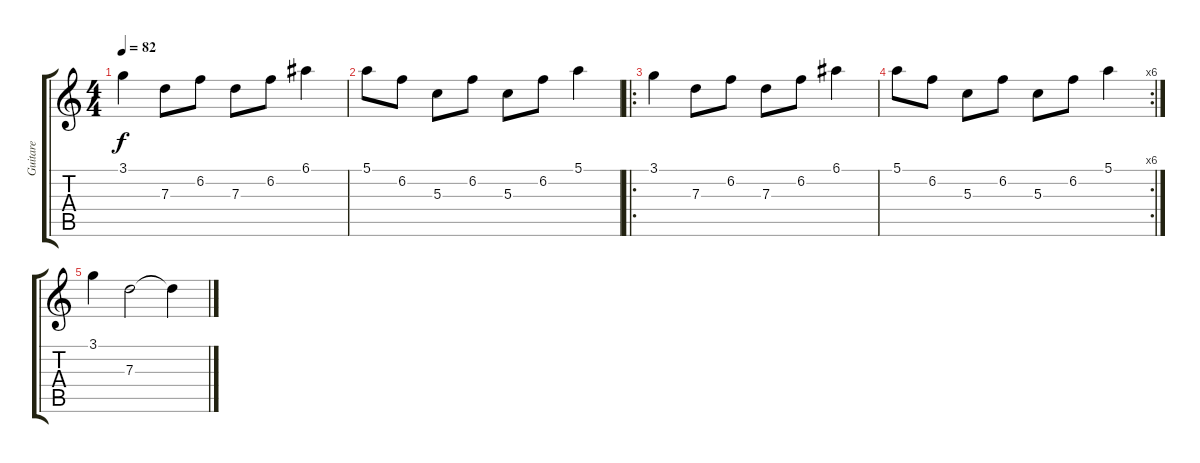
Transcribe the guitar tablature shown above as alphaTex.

\track ("Guitare" "Guitare") {instrument acousticguitarnylon}
\staff {score tabs}
\tuning (E4 B3 G3 D3 A2 E2) {hide}
\ts (4 4)
\tempo 82
\clef g2
\ks c
3.1.4{dy f} 7.3.8 6.2.8 7.3.8 6.2.8 6.1.4 |
5.1.8 6.2.8 5.3.8 6.2.8 5.3.8 6.2.8 5.1.4 |
\ro
3.1.4 7.3.8 6.2.8 7.3.8 6.2.8 6.1.4 |
\rc 6
5.1.8 6.2.8 5.3.8 6.2.8 5.3.8 6.2.8 5.1.4 |
3.1.4 7.3.2 7.3{t}.4
